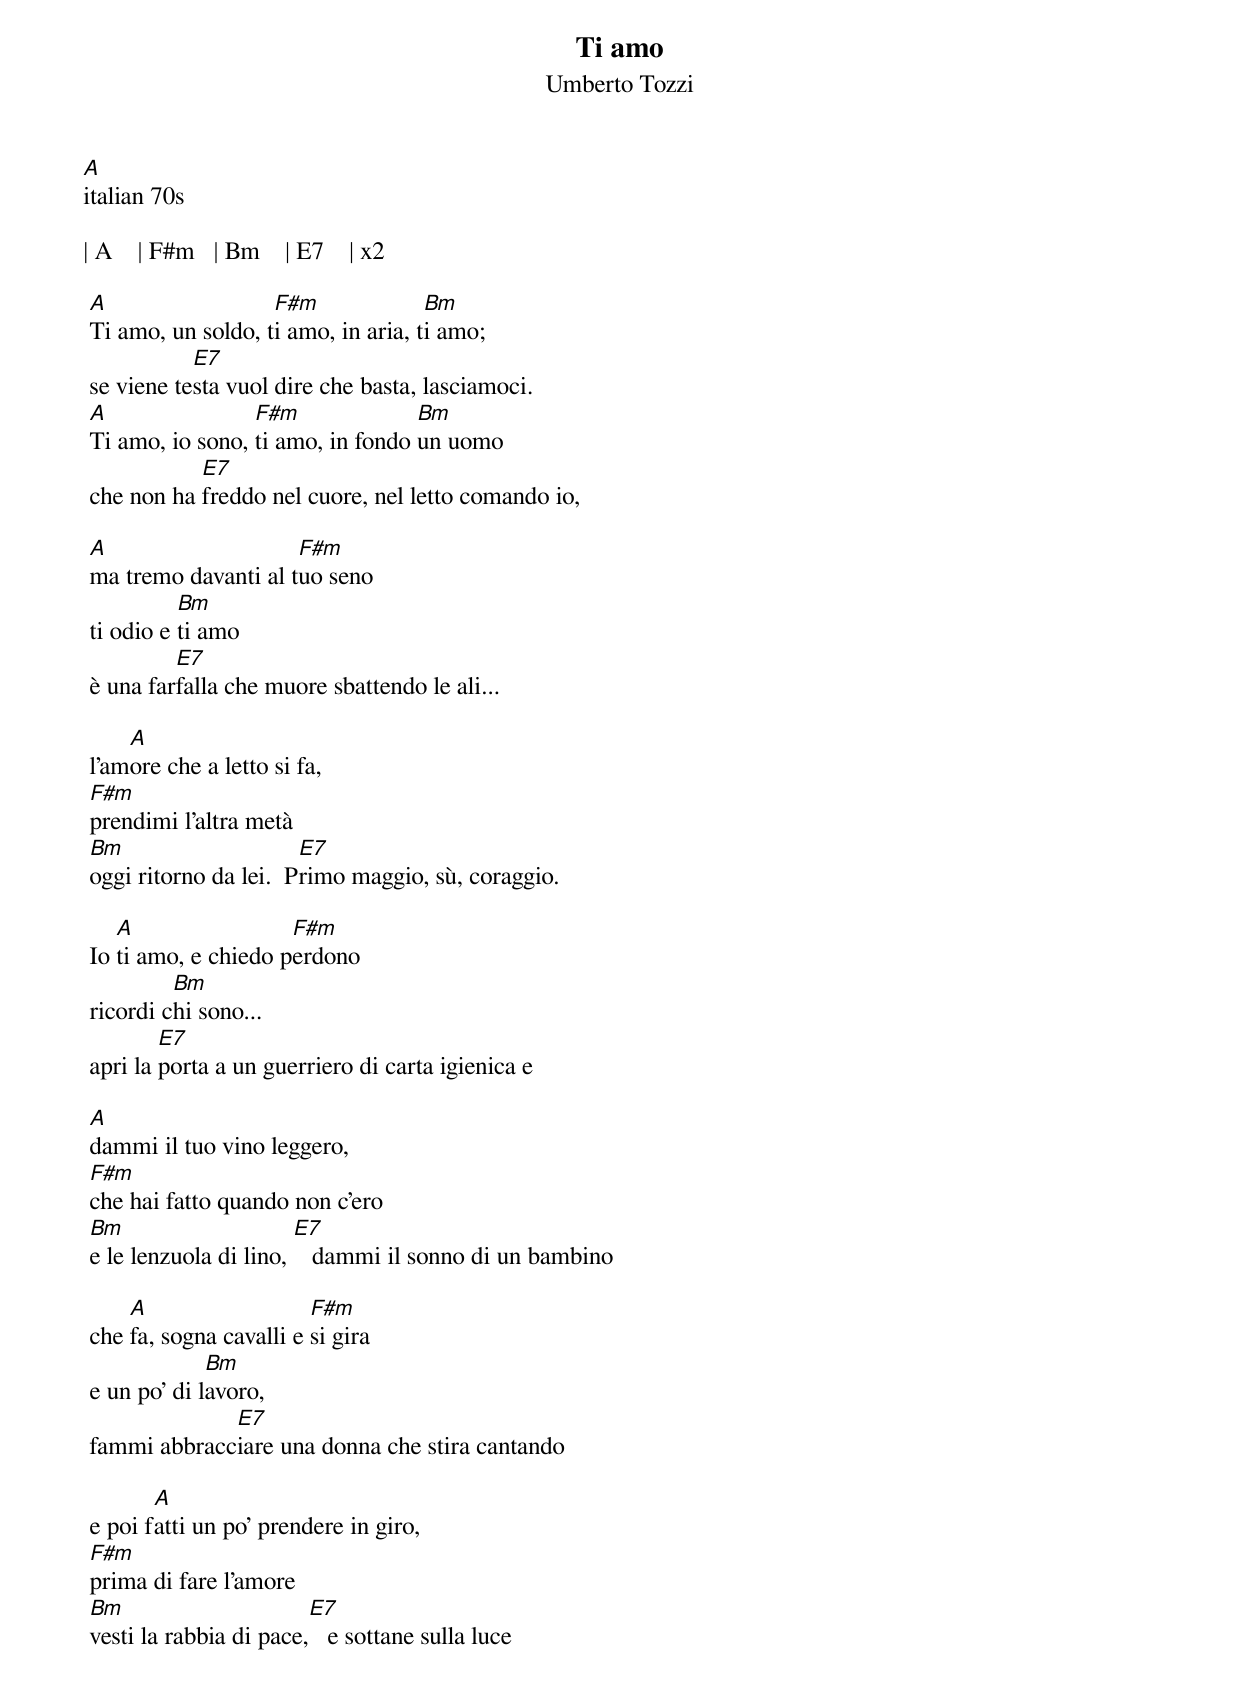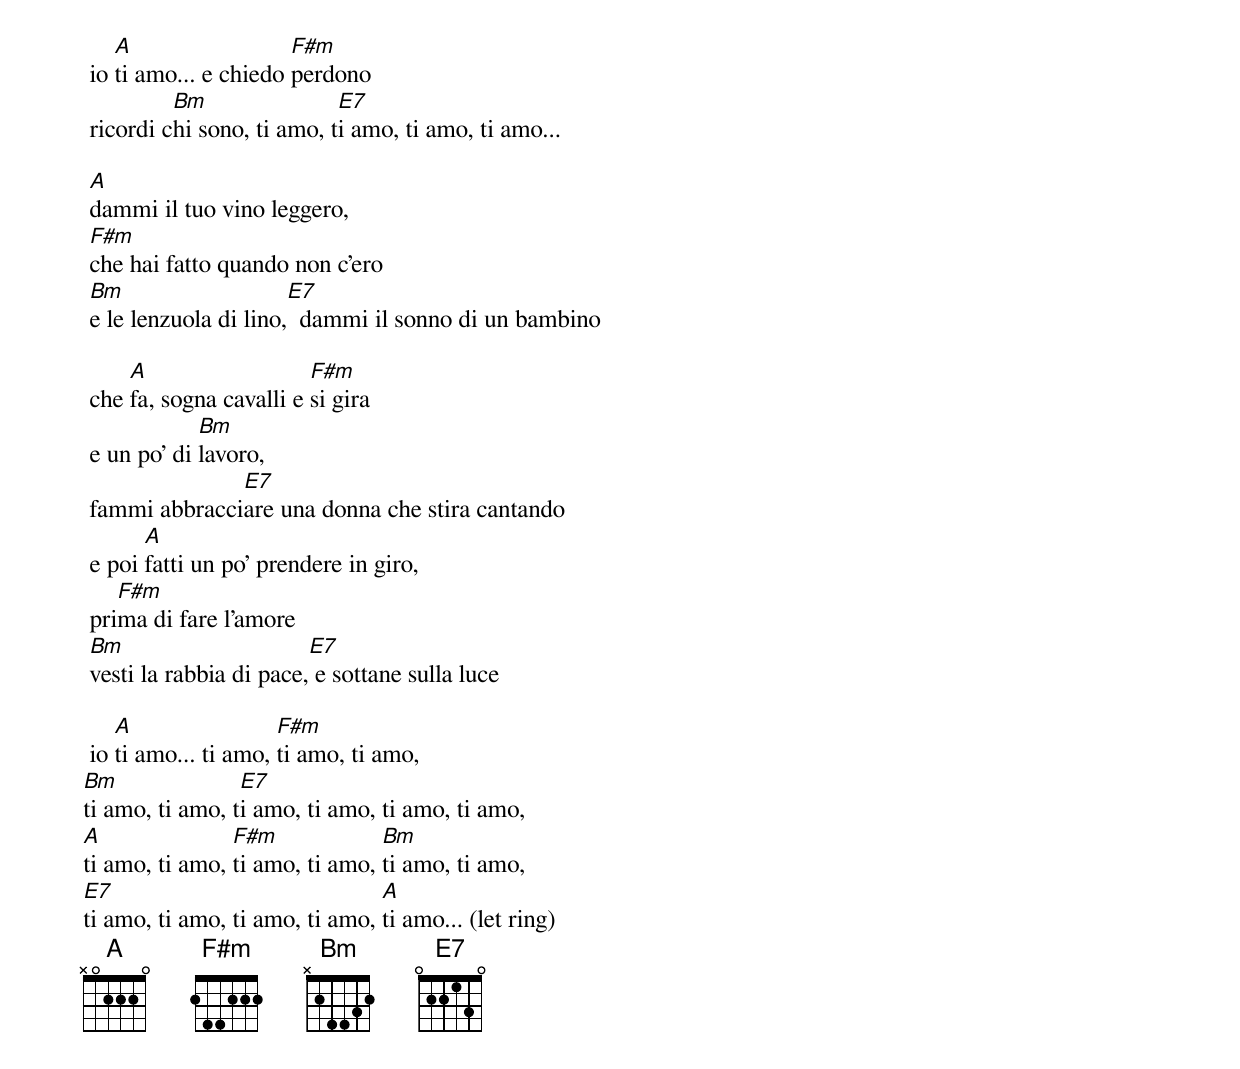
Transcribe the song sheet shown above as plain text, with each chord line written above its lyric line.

Ti amo
Umberto Tozzi
A
italian 70s

| A    | F#m   | Bm    | E7    | x2

 A                  F#m              Bm
 Ti amo, un soldo, ti amo, in aria, ti amo;
            E7
 se viene testa vuol dire che basta, lasciamoci.
 A                F#m              Bm
 Ti amo, io sono, ti amo, in fondo un uomo
            E7
 che non ha freddo nel cuore, nel letto comando io,

 A                    F#m
 ma tremo davanti al tuo seno
           Bm
 ti odio e ti amo
          E7
 è una farfalla che muore sbattendo le ali...

     A
 l'amore che a letto si fa,
 F#m
 prendimi l'altra metà
 Bm                     E7
 oggi ritorno da lei.  Primo maggio, sù, coraggio.

    A                 F#m
 Io ti amo, e chiedo perdono
          Bm
 ricordi chi sono...
         E7
 apri la porta a un guerriero di carta igienica e

 A
 dammi il tuo vino leggero,
 F#m
 che hai fatto quando non c'ero
 Bm                     E7
 e le lenzuola di lino,    dammi il sonno di un bambino

     A                   F#m
 che fa, sogna cavalli e si gira
              Bm
 e un po' di lavoro,
              E7
 fammi abbracciare una donna che stira cantando

        A
 e poi fatti un po' prendere in giro,
 F#m
 prima di fare l'amore
 Bm                      E7
 vesti la rabbia di pace,   e sottane sulla luce

    A                  F#m
 io ti amo... e chiedo perdono
          Bm                E7
 ricordi chi sono, ti amo, ti amo, ti amo, ti amo...

 A
 dammi il tuo vino leggero,
 F#m
 che hai fatto quando non c'ero
 Bm                    E7
 e le lenzuola di lino,  dammi il sonno di un bambino

     A                   F#m
 che fa, sogna cavalli e si gira
             Bm
 e un po' di lavoro,
               E7
 fammi abbracciare una donna che stira cantando
       A
 e poi fatti un po' prendere in giro,
    F#m
 prima di fare l'amore
 Bm                      E7
 vesti la rabbia di pace, e sottane sulla luce

    A                 F#m
 io ti amo... ti amo, ti amo, ti amo,
Bm               E7
ti amo, ti amo, ti amo, ti amo, ti amo, ti amo,
A               F#m             Bm
ti amo, ti amo, ti amo, ti amo, ti amo, ti amo,
E7                              A
ti amo, ti amo, ti amo, ti amo, ti amo... (let ring)
